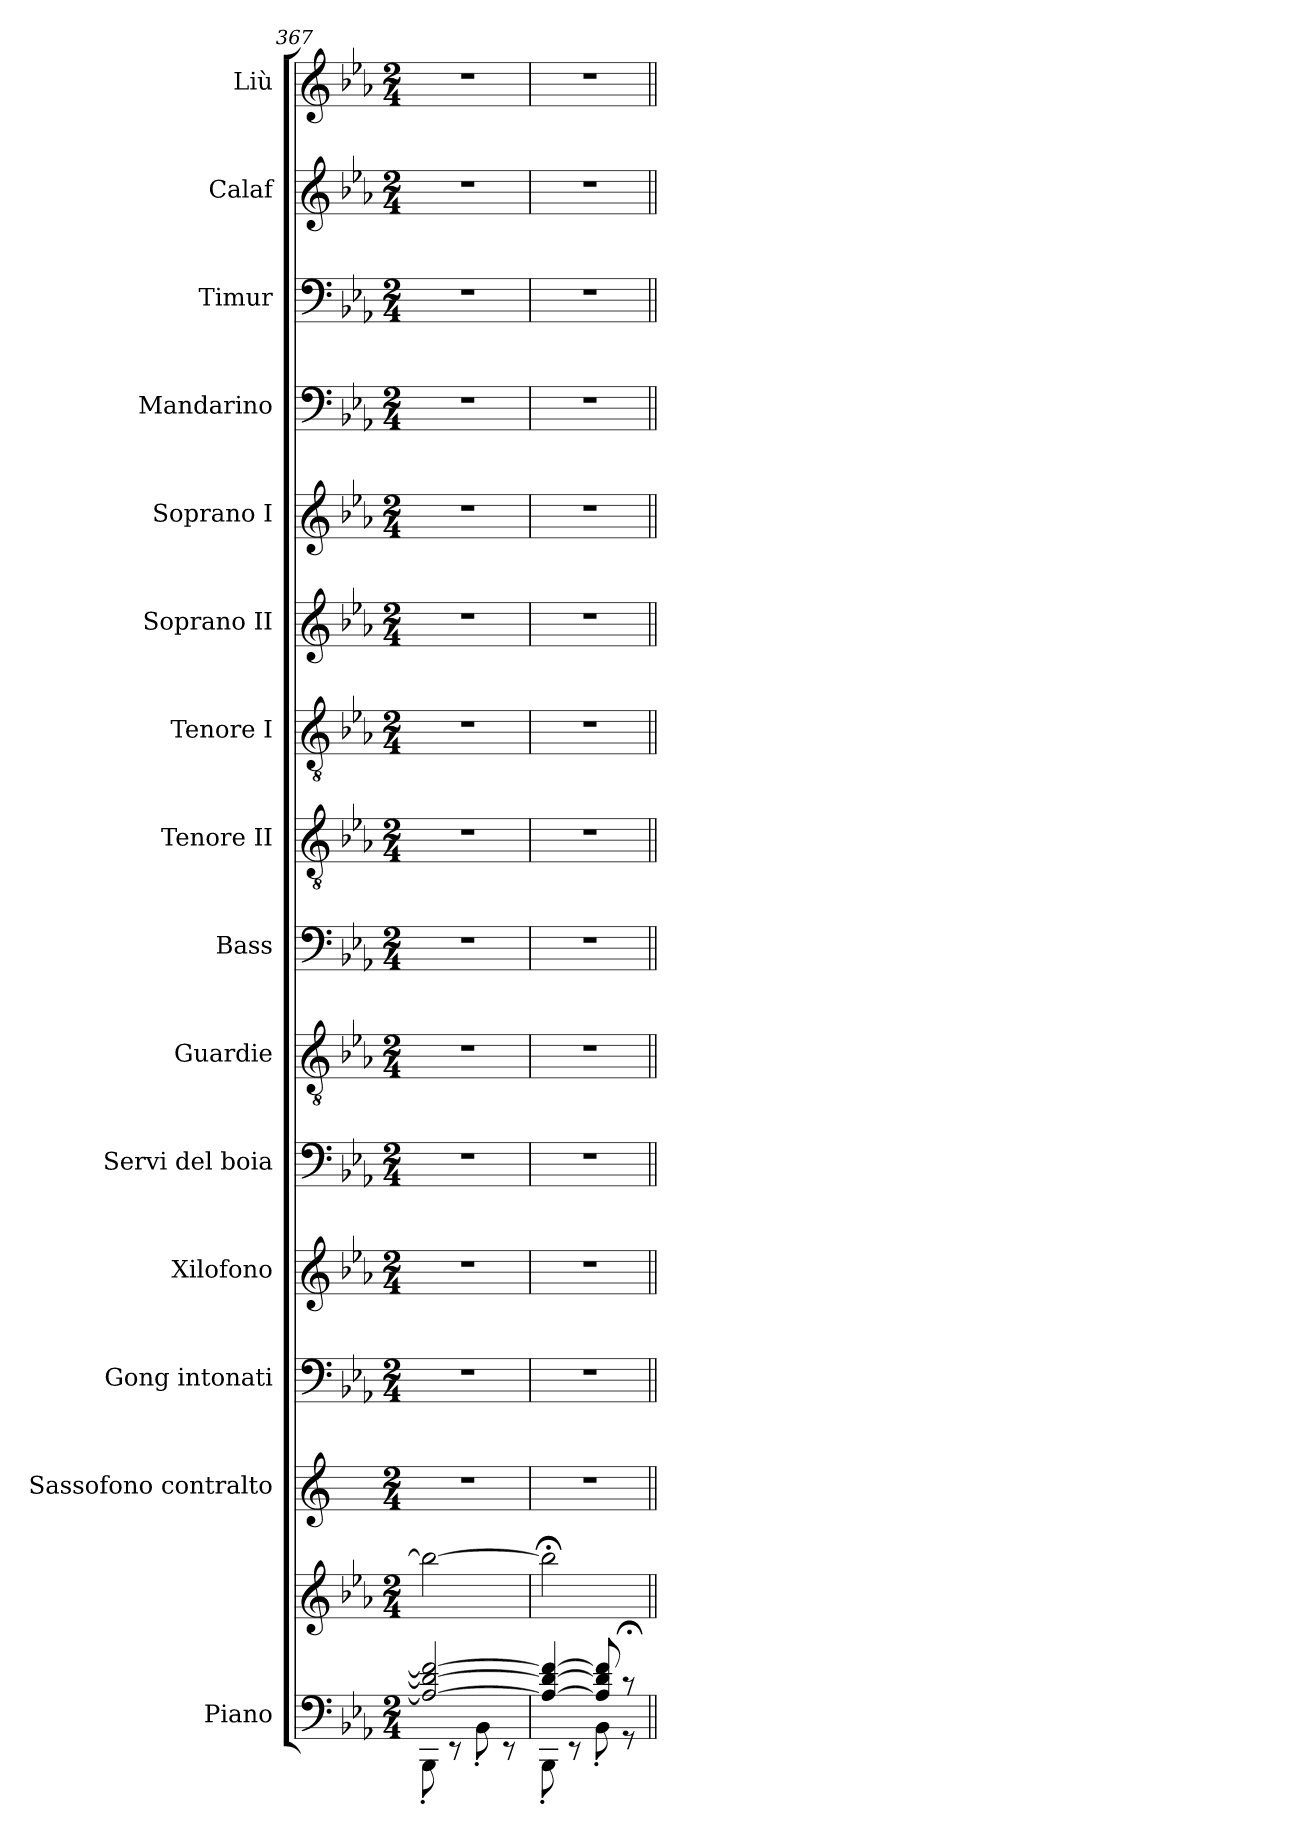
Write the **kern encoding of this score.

**kern	**kern	**kern	**kern	**kern	**kern	**kern	**kern	**kern	**kern	**kern	**kern	**kern	**kern	**kern	**kern
*part15	*part15	*part14	*part13	*part12	*part11	*part10	*part9	*part8	*part7	*part6	*part5	*part4	*part3	*part2	*part1
*staff16	*staff15	*staff14	*staff13	*staff12	*staff11	*staff10	*staff9	*staff8	*staff7	*staff6	*staff5	*staff4	*staff3	*staff2	*staff1
*I"Piano	*	*I"Sassofono contralto	*I"Gong intonati	*I"Xilofono	*I"Servi del boia	*I"Guardie	*I"Bass	*I"Tenore II	*I"Tenore I	*I"Soprano II	*I"Soprano I	*I"Mandarino	*I"Timur	*I"Calaf	*I"Liù
*I'Pno.	*	*	*I'Gong int.	*I'Xil.	*I'Ser.B.	*I'G.	*I'B.	*I'T. II	*I'T. I	*I'S. II	*I'S. I	*I'M.	*I'T.	*I'C.	*I'L.
*clefF4	*clefG2	*clefG2	*clefF4	*clefG2	*clefF4	*clefGv2	*clefF4	*clefGv2	*clefGv2	*clefG2	*clefG2	*clefF4	*clefF4	*clefG2	*clefG2
*	*	*ITrd5c9	*	*ITrd-7c-12	*	*	*	*	*	*	*	*	*	*	*
*k[b-e-a-]	*k[b-e-a-]	*k[b-e-a-]	*k[b-e-a-]	*k[b-e-a-]	*k[b-e-a-]	*k[b-e-a-]	*k[b-e-a-]	*k[b-e-a-]	*k[b-e-a-]	*k[b-e-a-]	*k[b-e-a-]	*k[b-e-a-]	*k[b-e-a-]	*k[b-e-a-]	*k[b-e-a-]
*M2/4	*M2/4	*M2/4	*M2/4	*M2/4	*M2/4	*M2/4	*M2/4	*M2/4	*M2/4	*M2/4	*M2/4	*M2/4	*M2/4	*M2/4	*M2/4
=367	=367	=367	=367	=367	=367	=367	=367	=367	=367	=367	=367	=367	=367	=367	=367
*^	*	*	*	*	*	*	*	*	*	*	*	*	*	*	*
2A-/_ 2d-/_ 2f/_	8BBB-'\	2bb-\_	2r	2r	2r	2r	2r	2r	2r	2r	2r	2r	2r	2r	2r	2r
.	8r	.	.	.	.	.	.	.	.	.	.	.	.	.	.	.
.	8BB-'\	.	.	.	.	.	.	.	.	.	.	.	.	.	.	.
.	8r	.	.	.	.	.	.	.	.	.	.	.	.	.	.	.
=368	=368	=368	=368	=368	=368	=368	=368	=368	=368	=368	=368	=368	=368	=368	=368	=368
4A-/_ 4d-/_ 4f/_	8BBB-'\	2bb-;<\]	2r	2r	2r	2r	2r	2r	2r	2r	2r	2r	2r	2r	2r	2r
.	8r	.	.	.	.	.	.	.	.	.	.	.	.	.	.	.
8A-/] 8d-/] 8f/]	8BB-'\	.	.	.	.	.	.	.	.	.	.	.	.	.	.	.
8r;<	8r	.	.	.	.	.	.	.	.	.	.	.	.	.	.	.
*v	*v	*	*	*	*	*	*	*	*	*	*	*	*	*	*	*
=||	=||	=||	=||	=||	=||	=||	=||	=||	=||	=||	=||	=||	=||	=||	=||
*-	*-	*-	*-	*-	*-	*-	*-	*-	*-	*-	*-	*-	*-	*-	*-
